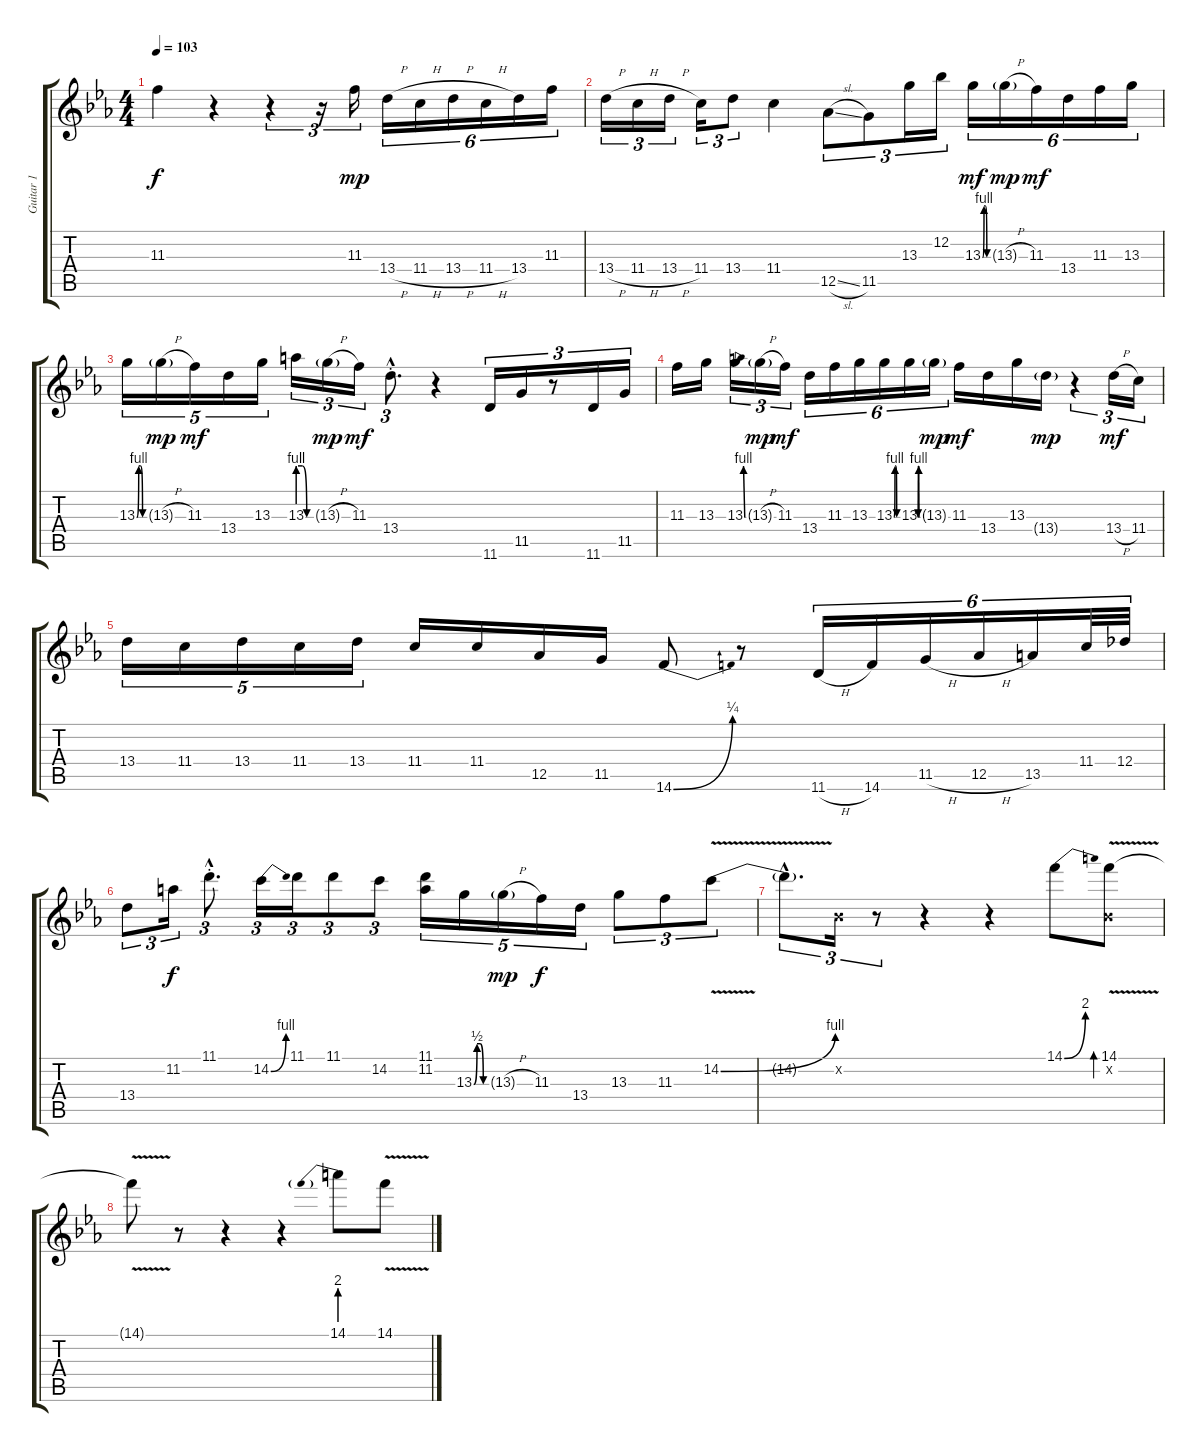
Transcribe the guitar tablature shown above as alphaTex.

\track ("Guitar 1" "Guitar 1") {instrument overdrivenguitar}
\staff {score tabs}
\tuning (Eb4 Bb3 Gb3 Db3 Ab2 Eb2) {hide}
\ts (4 4)
\tempo 103
\clef g2
\ks eb
11.3{t}.4{dy f} r.4 r.4{tu (3 2)} r.16{tu (3 2)} 11.3.16{tu (3 2) dy mp} 13.4{h}.16{tu (6 4)} 11.4{h}.16{tu (6 4)} 13.4{h}.16{tu (6 4)} 11.4{h}.16{tu (6 4)} 13.4.16{tu (6 4)} 11.3.16{tu (6 4)} |
13.4{h}.16{tu (3 2)} 11.4{h}.16{tu (3 2)} 13.4{h}.16{tu (3 2)} 11.4.16{tu (3 2)} 13.4.8{tu (3 2)} 11.4.4 12.5{sl}.8{tu (3 2)} 11.5.8{tu (3 2)} 13.3.16{tu (3 2)} 12.2.16{tu (3 2)} 13.3{be (custom 0 0 15 4 30 4 45 0 60 0)}.16{tu (6 4) dy mf} 13.3{h g}.16{tu (6 4) dy mp} 11.3.16{tu (6 4) dy mf} 13.4.16{tu (6 4)} 11.3.16{tu (6 4)} 13.3.16{tu (6 4)} |
13.3{be (custom 0 0 15 4 30 4 45 0 60 0)}.16{tu (5 4)} 13.3{h g}.16{tu (5 4) dy mp} 11.3.16{tu (5 4) dy mf} 13.4.16{tu (5 4)} 13.3.16{tu (5 4)} 13.3{be (custom 0 4 20 4 40 0 60 0)}.16{tu (3 2)} 13.3{h g}.16{tu (3 2) dy mp} 11.3.16{tu (3 2) dy mf} 13.4{hac st}.8{d tu (3 2)} r.4 11.6.16{tu (3 2)} 11.5.16{tu (3 2)} r.8{tu (3 2)} 11.6.16{tu (3 2)} 11.5.16{tu (3 2)} |
11.3.16 13.3.16 13.3{be (bend 0 0 60 4)}.16{tu (3 2)} 13.3{h g}.16{tu (3 2) dy mp} 11.3.16{tu (3 2) dy mf} 13.4.16{tu (6 4)} 11.3.16{tu (6 4)} 13.3.16{tu (6 4)} 13.3{be (custom 0 0 15 4 30 4 45 0 60 0)}.16{tu (6 4)} 13.3{be (custom 0 0 15 4 30 4 45 0 60 0)}.16{tu (6 4)} 13.3{g}.16{tu (6 4) dy mp} 11.3.16{dy mf} 13.4.16 13.3.16 13.4{g}.16{dy mp} r.4{tu (3 2)} 13.4{h}.16{tu (3 2) dy mf} 11.4.16{tu (3 2)} |
13.4.16{tu (5 4)} 11.4.16{tu (5 4)} 13.4.16{tu (5 4)} 11.4.16{tu (5 4)} 13.4.16{tu (5 4)} 11.4.16 11.4.16 12.5.16 11.5.16 14.6{be (bend 0 0 60 1)}.8 r.8 11.6{h}.16{tu (6 4)} 14.6.16{tu (6 4)} 11.5{h}.16{tu (6 4)} 12.5{h}.16{tu (6 4)} 13.5.16{tu (6 4)} 11.4.32{tu (6 4)} 12.4.32{tu (6 4)} |
13.4.8{tu (3 2)} 11.2.16{tu (3 2) dy f} 11.1{hac st}.8{d tu (3 2)} 14.2{be (bend 0 0 60 4)}.16{tu (3 2)} 11.1.16{tu (3 2)} 11.1.8{tu (3 2)} 14.2.8{tu (3 2)} (11.1 11.2).16{tu (5 4)} 13.3{be (custom 0 0 15 2 30 2 45 0 60 0)}.16{tu (5 4)} 13.3{h g}.16{tu (5 4) dy mp} 11.3.16{tu (5 4) dy f} 13.4.16{tu (5 4)} 13.3.8{tu (3 2)} 11.3.8{tu (3 2)} 14.2{be (bend 0 0 60 4) v}.8{tu (3 2)} |
14.2{hac t}.8{d tu (3 2)} 0.2{x}.16{tu (3 2)} r.8{tu (3 2)} r.4 r.4 14.1{be (bend 0 0 60 8)}.8 (14.1{v} 0.2{x}).8{bd 60} |
14.1{t}.8 r.8 r.4 r.4 14.1{be (prebend 0 8 60 8)}.8 14.1{v}.8
